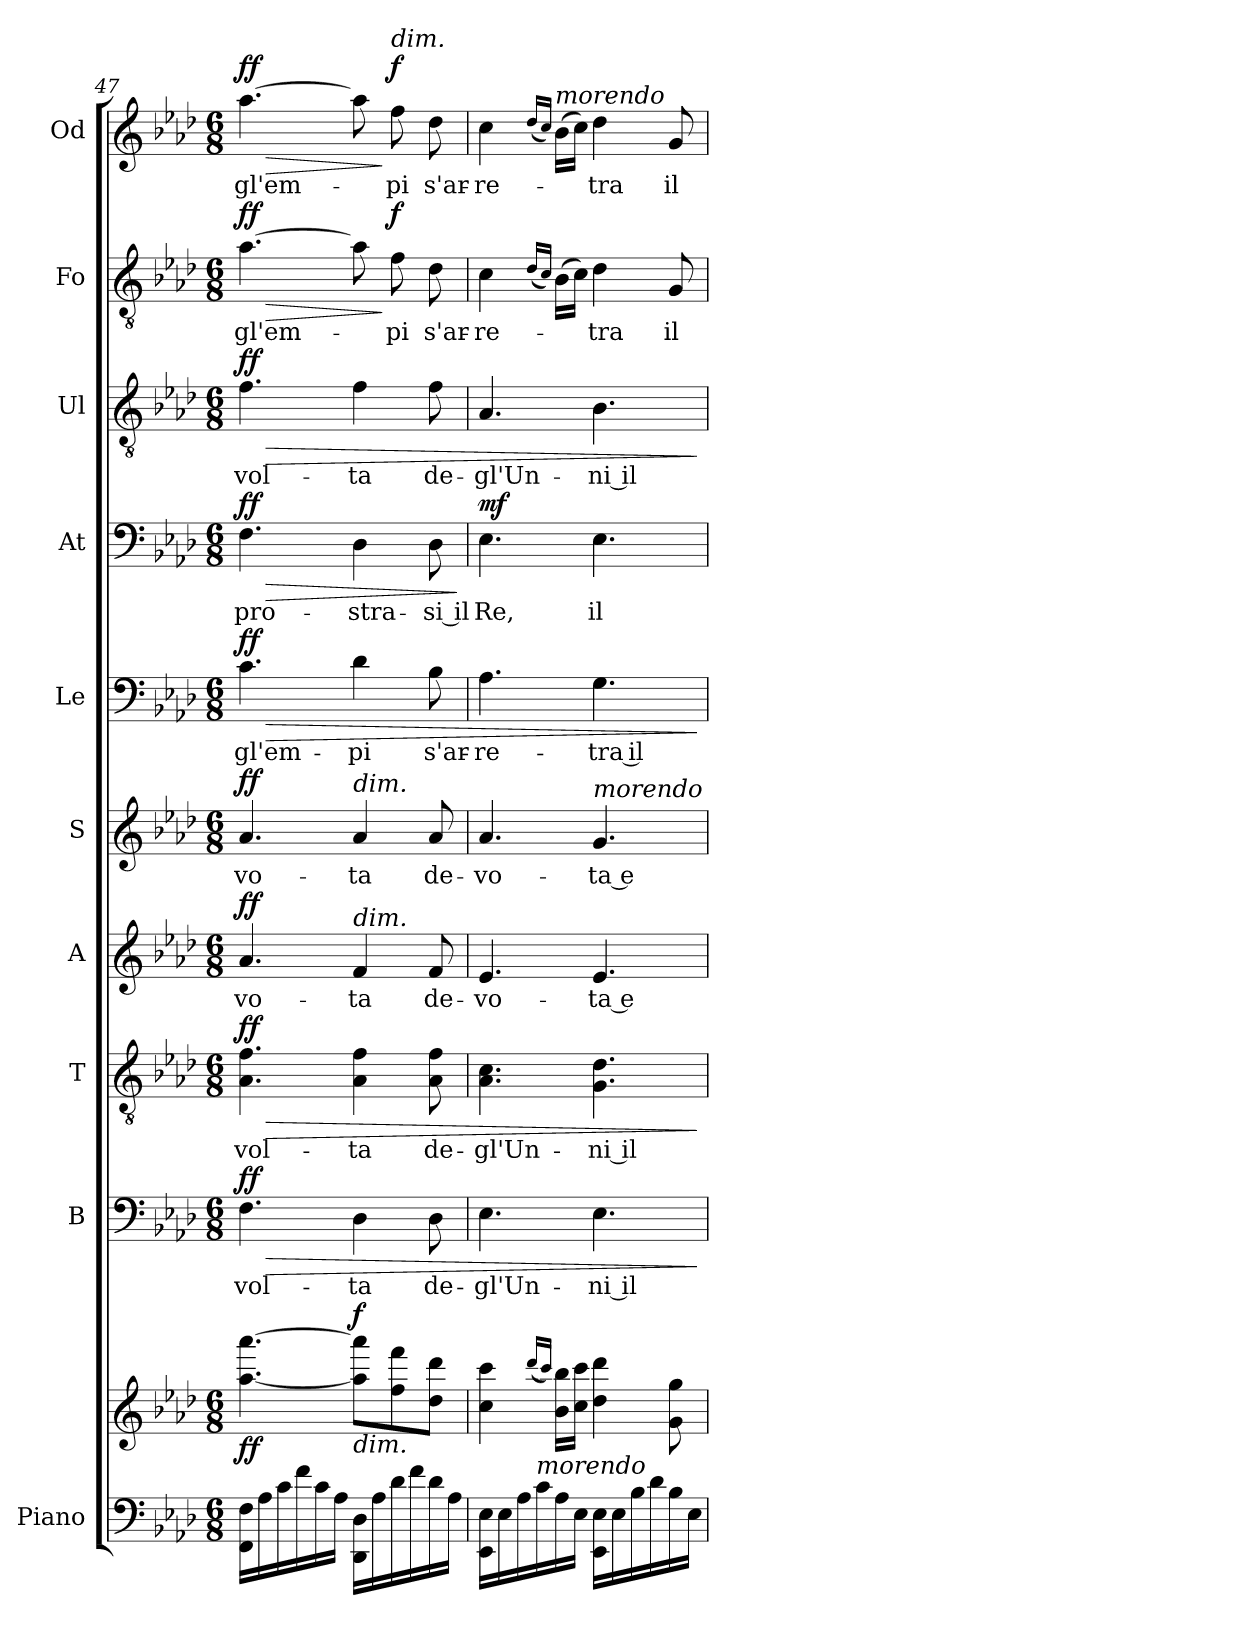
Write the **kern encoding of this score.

**kern	**kern	**dynam	**kern	**text	**dynam	**kern	**text	**dynam	**kern	**text	**dynam	**kern	**text	**dynam	**kern	**text	**dynam	**kern	**text	**dynam	**kern	**text	**dynam	**kern	**text	**dynam	**kern	**text	**dynam
*part10	*part10	*part10	*part9	*part9	*part9	*part8	*part8	*part8	*part7	*part7	*part7	*part6	*part6	*part6	*part5	*part5	*part5	*part4	*part4	*part4	*part3	*part3	*part3	*part2	*part2	*part2	*part1	*part1	*part1
*staff11	*staff10	*staff10/11	*staff9	*staff9	*staff9	*staff8	*staff8	*staff8	*staff7	*staff7	*staff7	*staff6	*staff6	*staff6	*staff5	*staff5	*staff5	*staff4	*staff4	*staff4	*staff3	*staff3	*staff3	*staff2	*staff2	*staff2	*staff1	*staff1	*staff1
*I"Piano	*	*	*I"B	*	*	*I"T	*	*	*I"A	*	*	*I"S	*	*	*I"Le	*	*	*I"At	*	*	*I"Ul	*	*	*I"Fo	*	*	*I"Od	*	*
*I'Pno	*	*	*I'B	*	*	*I'T	*	*	*I'A	*	*	*I'S	*	*	*I'Le	*	*	*I'At	*	*	*I'Ul	*	*	*I'Fo	*	*	*I'Od	*	*
*clefF4	*clefG2	*	*clefF4	*	*	*clefGv2	*	*	*clefG2	*	*	*clefG2	*	*	*clefF4	*	*	*clefF4	*	*	*clefGv2	*	*	*clefGv2	*	*	*clefG2	*	*
*k[b-e-a-d-]	*k[b-e-a-d-]	*	*k[b-e-a-d-]	*	*	*k[b-e-a-d-]	*	*	*k[b-e-a-d-]	*	*	*k[b-e-a-d-]	*	*	*k[b-e-a-d-]	*	*	*k[b-e-a-d-]	*	*	*k[b-e-a-d-]	*	*	*k[b-e-a-d-]	*	*	*k[b-e-a-d-]	*	*
*M6/8	*M6/8	*	*M6/8	*	*	*M6/8	*	*	*M6/8	*	*	*M6/8	*	*	*M6/8	*	*	*M6/8	*	*	*M6/8	*	*	*M6/8	*	*	*M6/8	*	*
=47	=47	=47	=47	=47	=47	=47	=47	=47	=47	=47	=47	=47	=47	=47	=47	=47	=47	=47	=47	=47	=47	=47	=47	=47	=47	=47	=47	=47	=47
!	!	!LO:DY:b	!	!LO:LY:b	!LO:HP:b	!	!LO:LY:b	!LO:HP:b	!	!LO:LY:b	!	!	!LO:LY:b	!	!	!LO:LY:b	!LO:HP:b	!	!LO:LY:b	!LO:HP:b	!	!LO:LY:b	!LO:HP:b	!	!LO:LY:b	!LO:HP:b	!	!LO:LY:b	!LO:HP:b
!	!	!	!	!	!LO:DY:n=1:a	!	!	!LO:DY:n=1:a	!	!	!LO:DY:a	!	!	!LO:DY:a	!	!	!LO:DY:n=1:a	!	!	!LO:DY:n=1:a	!	!	!LO:DY:n=1:a	!	!	!LO:DY:n=1:a	!	!	!LO:DY:n=1:a
16FF\ 16F\LL	[4.aa-\ [4.aaa-\	ff	4.F\	vol-	> ff	4.A-!\ 4.f\	vol-	> ff	4.a-/	-vo-	ff	4.a-/	-vo-	ff	4.c\	-gl'em-	> ff	4.F\	pro-	> ff	4.f\	vol-	> ff	[4.a-\	-gl'em-	> ff	[4.aa-\	-gl'em-	> ff
16A-\	.	.	.	.	.	.	.	.	.	.	.	.	.	.	.	.	.	.	.	.	.	.	.	.	.	.	.	.	.
16c\	.	.	.	.	.	.	.	.	.	.	.	.	.	.	.	.	.	.	.	.	.	.	.	.	.	.	.	.	.
16f\	.	.	.	.	.	.	.	.	.	.	.	.	.	.	.	.	.	.	.	.	.	.	.	.	.	.	.	.	.
16c\	.	.	.	.	.	.	.	.	.	.	.	.	.	.	.	.	.	.	.	.	.	.	.	.	.	.	.	.	.
16A-\JJ	.	.	.	.	.	.	.	.	.	.	.	.	.	.	.	.	.	.	.	.	.	.	.	.	.	.	.	.	.
!	!	!	!	!	!	!	!	!	!	!	!	!LO:TX:a:i:t=dim.	!	!	!	!	!	!	!	!	!	!	!	!	!	!	!	!	!
!	!	!	!	!	!	!	!	!	!LO:TX:a:i:t=dim.	!	!	!	!	!	!	!	!	!	!	!	!	!	!	!	!	!	!	!	!
!	!LO:TX:b:i:t=dim.	!	!	!	!	!	!	!	!	!	!	!	!	!	!	!	!	!	!	!	!	!	!	!	!	!	!	!	!
!	!	!LO:DY:a	!	!LO:LY:b	!	!	!LO:LY:b	!	!	!LO:LY:b	!	!	!LO:LY:b	!	!	!LO:LY:b	!	!	!LO:LY:b	!	!	!LO:LY:b	!	!	!	!	!	!	!
16DD-\ 16D-\LL	8aa-\] 8aaa-\]L	f	4D-\	-ta	.	4A-!\ 4f\	-ta	.	4f/	-ta	.	4a-/	-ta	.	4d-\	-pi	.	4D-\	-stra-	.	4f\	-ta	.	8a-\]	.	.	8aa-\]	.	.
16A-\	.	.	.	.	.	.	.	.	.	.	.	.	.	.	.	.	.	.	.	.	.	.	.	.	.	.	.	.	.
!	!	!	!	!	!	!	!	!	!	!	!	!	!	!	!	!	!	!	!	!	!	!	!	!	!	!	!LO:TX:a:i:t=dim.	!	!
!	!	!	!	!	!	!	!	!	!	!	!	!	!	!	!	!	!	!	!	!	!	!	!	!	!LO:LY:b	!LO:DY:n=2:a	!	!LO:LY:b	!LO:DY:n=2:a
16d-\	8ff\ 8fff\	.	.	.	.	.	.	.	.	.	.	.	.	.	.	.	.	.	.	.	.	.	.	8f\	-pi	] f	8ff\	-pi	] f
16f\	.	.	.	.	.	.	.	.	.	.	.	.	.	.	.	.	.	.	.	.	.	.	.	.	.	.	.	.	.
!	!	!	!	!LO:LY:b	!	!	!LO:LY:b	!	!	!LO:LY:b	!	!	!LO:LY:b	!	!	!LO:LY:b	!	!	!LO:LY:b	!	!	!LO:LY:b	!	!	!LO:LY:b	!	!	!LO:LY:b	!
16d-\	8dd-\ 8ddd-\J	.	8D-\	de-	.	8A-!\ 8f\	de-	.	8f/	de-	.	8a-/	de-	.	8B-\	s'ar-	.	8D-\	-si il	.	8f\	de-	.	8d-\	s'ar-	.	8dd-\	s'ar-	.
16A-\JJ	.	.	.	.	.	.	.	.	.	.	.	.	.	.	.	.	.	.	.	.	.	.	.	.	.	.	.	.	.
.	.	.	.	.	.	.	.	.	.	.	.	.	.	.	.	.	.	.	.	]	.	.	.	.	.	.	.	.	.
=48	=48	=48	=48	=48	=48	=48	=48	=48	=48	=48	=48	=48	=48	=48	=48	=48	=48	=48	=48	=48	=48	=48	=48	=48	=48	=48	=48	=48	=48
!	!	!	!	!LO:LY:b	!	!	!LO:LY:b	!	!	!LO:LY:b	!	!	!LO:LY:b	!	!	!LO:LY:b	!	!	!LO:LY:b	!LO:DY:a	!	!LO:LY:b	!	!	!LO:LY:b	!	!	!LO:LY:b	!
16EE-\ 16E-\LL	4cc\ 4ccc\	.	4.E-\	-gl'Un-	.	4.A-!\ 4.c\	-gl'Un-	.	4.e-/	-vo-	.	4.a-/	-vo-	.	4.A-\	-re-	.	4.E-\	Re,	mf	4.A-/	-gl'Un-	.	4c\	-re-	.	4cc\	-re-	.
16E-\	.	.	.	.	.	.	.	.	.	.	.	.	.	.	.	.	.	.	.	.	.	.	.	.	.	.	.	.	.
16A-\	.	.	.	.	.	.	.	.	.	.	.	.	.	.	.	.	.	.	.	.	.	.	.	.	.	.	.	.	.
!LO:TX:a:i:t=morendo	!	!	!	!	!	!	!	!	!	!	!	!	!	!	!	!	!	!	!	!	!	!	!	!	!	!	!	!	!
16c\	.	.	.	.	.	.	.	.	.	.	.	.	.	.	.	.	.	.	.	.	.	.	.	.	.	.	.	.	.
.	(<16qddd-/LL	.	.	.	.	.	.	.	.	.	.	.	.	.	.	.	.	.	.	.	.	.	.	(<16qd-/LL	.	.	(<16qdd-/LL	.	.
.	16qccc/JJ)	.	.	.	.	.	.	.	.	.	.	.	.	.	.	.	.	.	.	.	.	.	.	16qc/JJ)	.	.	16qcc/JJ)	.	.
!	!	!	!	!	!	!	!	!	!	!	!	!	!	!	!	!	!	!	!	!	!	!	!	!	!	!	!LO:TX:a:i:t=morendo	!	!
16A-\	16b-\ 16bb-\LL	.	.	.	.	.	.	.	.	.	.	.	.	.	.	.	.	.	.	.	.	.	.	(>16B-\LL	.	.	(>16b-\LL	.	.
16E-\JJ	16cc\ 16ccc\JJ	.	.	.	.	.	.	.	.	.	.	.	.	.	.	.	.	.	.	.	.	.	.	16c\JJ)	.	.	16cc\JJ)	.	.
!	!	!	!	!	!	!	!	!	!	!	!	!LO:TX:a:i:t=morendo	!	!	!	!	!	!	!	!	!	!	!	!	!	!	!	!	!
!	!	!	!	!LO:LY:b	!	!	!LO:LY:b	!	!	!LO:LY:b	!	!	!LO:LY:b	!	!	!LO:LY:b	!	!	!LO:LY:b	!	!	!LO:LY:b	!	!	!LO:LY:b	!	!	!LO:LY:b	!
16EE-\ 16E-\LL	4dd-\ 4ddd-\	.	4.E-\	-ni il	.	4.G!\ 4.d-\	-ni il	.	4.e-/	-ta e	.	4.g/	-ta e	.	4.G\	-tra il	.	4.E-\	il	.	4.B-\	-ni il	.	4d-\	-tra	.	4dd-\	-tra	.
16E-\	.	.	.	.	.	.	.	.	.	.	.	.	.	.	.	.	.	.	.	.	.	.	.	.	.	.	.	.	.
16B-\	.	.	.	.	.	.	.	.	.	.	.	.	.	.	.	.	.	.	.	.	.	.	.	.	.	.	.	.	.
16d-\	.	.	.	.	.	.	.	.	.	.	.	.	.	.	.	.	.	.	.	.	.	.	.	.	.	.	.	.	.
!	!	!	!	!	!	!	!	!	!	!	!	!	!	!	!	!	!	!	!	!	!	!	!	!	!LO:LY:b	!	!	!LO:LY:b	!
16B-\	8g\ 8gg\	.	.	.	.	.	.	.	.	.	.	.	.	.	.	.	.	.	.	.	.	.	.	8G/	il	.	8g/	il	.
16E-\JJ	.	.	.	.	.	.	.	.	.	.	.	.	.	.	.	.	.	.	.	.	.	.	.	.	.	.	.	.	.
.	.	.	.	.	]	.	.	]	.	.	.	.	.	.	.	.	]	.	.	.	.	.	]	.	.	.	.	.	.
=	=	=	=	=	=	=	=	=	=	=	=	=	=	=	=	=	=	=	=	=	=	=	=	=	=	=	=	=	=
*-	*-	*-	*-	*-	*-	*-	*-	*-	*-	*-	*-	*-	*-	*-	*-	*-	*-	*-	*-	*-	*-	*-	*-	*-	*-	*-	*-	*-	*-
